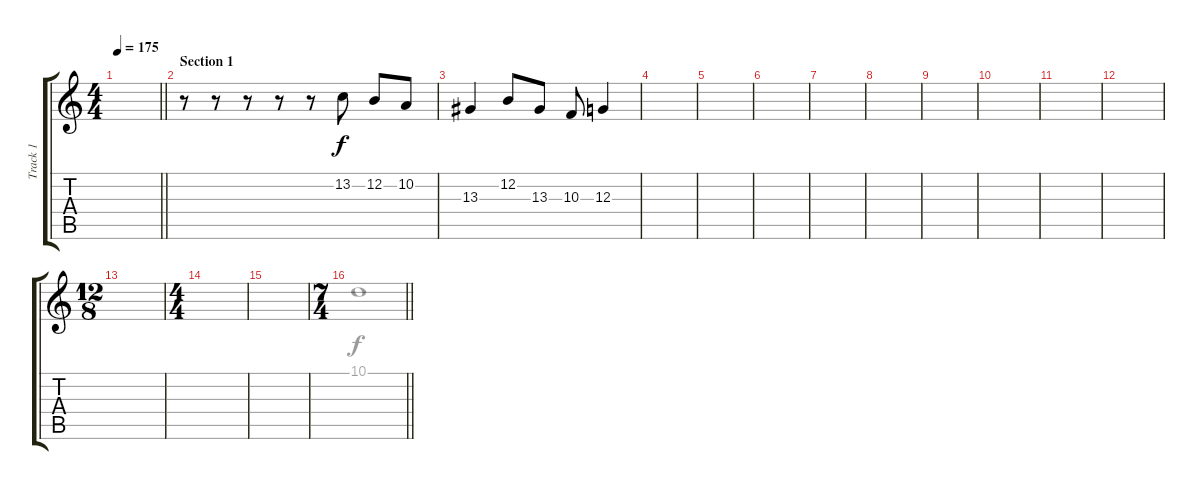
\track ("Track 1" "Track 1") {instrument clarinet}
\staff {score tabs}
\tuning (E4 B3 G3 D3 A2 E2) {hide}
\voice
\ts (4 4)
\tempo 175
\clef g2
\barLineRight lightlight
\ks c
|
\section ("" "Section 1")
r.8 r.8 r.8 r.8 r.8 13.2.8 12.2.8 10.2.8 |
13.3.4 12.2.8 13.3.8 10.3.8 12.3.4 |
|
|
|
|
|
|
|
|
|
\ts (12 8)
|
\ts (4 4)
|
|
\ts (7 4)
\voice
\clef g2
\ottava regular
\simile none
\barLineRight lightlight
\ks c
10.1.1{dy f} |
|
|
|
|
|
|
|
|
|
|
|
|
|
|
